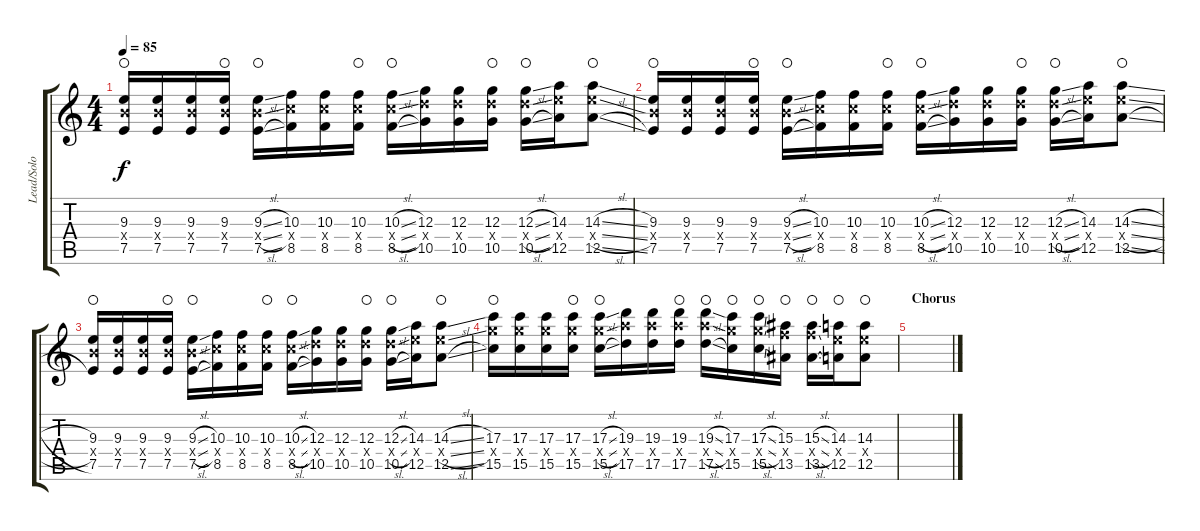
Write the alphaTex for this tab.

\track ("Lead/Solo Guitar" "Lead/Solo ") {instrument distortionguitar}
\staff {score tabs}
\tuning (E4 B3 G3 D3 A2 D2) {hide}
\ts (4 4)
\tempo 85
\clef g2
\ks c
(9.3 9.4{x} 7.5).16{dy f waho} (9.3 9.4{x} 7.5).16 (9.3 9.4{x} 7.5).16 (9.3 9.4{x} 7.5).16{waho} (9.3{sl} 9.4{sl x} 7.5{sl}).16{waho} (10.3 10.4{x} 8.5).16 (10.3 10.4{x} 8.5).16 (10.3 10.4{x} 8.5).16{waho} (10.3{sl} 10.4{sl x} 8.5{sl}).16{waho} (12.3 12.4{x} 10.5).16 (12.3 12.4{x} 10.5).16 (12.3 12.4{x} 10.5).16{waho} (12.3{sl} 12.4{sl x} 10.5{sl}).16{waho} (14.3 14.4{x} 12.5).16 (14.3{sl} 14.4{sl x} 12.5{sl}).8{waho} |
(9.3 9.4{x} 7.5).16{waho} (9.3 9.4{x} 7.5).16 (9.3 9.4{x} 7.5).16 (9.3 9.4{x} 7.5).16{waho} (9.3{sl} 9.4{sl x} 7.5{sl}).16{waho} (10.3 10.4{x} 8.5).16 (10.3 10.4{x} 8.5).16 (10.3 10.4{x} 8.5).16{waho} (10.3{sl} 10.4{sl x} 8.5{sl}).16{waho} (12.3 12.4{x} 10.5).16 (12.3 12.4{x} 10.5).16 (12.3 12.4{x} 10.5).16{waho} (12.3{sl} 12.4{sl x} 10.5{sl}).16{waho} (14.3 14.4{x} 12.5).16 (14.3{sl} 14.4{sl x} 12.5{sl}).8{waho} |
(9.3 9.4{x} 7.5).16{waho} (9.3 9.4{x} 7.5).16 (9.3 9.4{x} 7.5).16 (9.3 9.4{x} 7.5).16{waho} (9.3{sl} 9.4{sl x} 7.5{sl}).16{waho} (10.3 10.4{x} 8.5).16 (10.3 10.4{x} 8.5).16 (10.3 10.4{x} 8.5).16{waho} (10.3{sl} 10.4{sl x} 8.5{sl}).16{waho} (12.3 12.4{x} 10.5).16 (12.3 12.4{x} 10.5).16 (12.3 12.4{x} 10.5).16{waho} (12.3{sl} 12.4{sl x} 10.5{sl}).16{waho} (14.3 14.4{x} 12.5).16 (14.3{sl} 14.4{sl x} 12.5{sl}).8{waho} |
(17.3 17.4{x} 15.5).16{waho} (17.3 17.4{x} 15.5).16 (17.3 17.4{x} 15.5).16 (17.3 17.4{x} 15.5).16{waho} (17.3{sl} 17.4{sl x} 15.5{sl}).16{waho} (19.3 19.4{x} 17.5).16 (19.3 19.4{x} 17.5).16 (19.3 19.4{x} 17.5).16{waho} (19.3{sl} 19.4{sl x} 17.5{sl}).16{waho} (17.3 17.4{x} 15.5).16{waho} (17.3{sl} 17.4{sl x} 15.5{sl}).16{waho} (15.3 15.4{x} 13.5).16{waho} (15.3{sl} 15.4{sl x} 13.5{sl}).16{waho} (14.3 14.4{x} 12.5).16{waho} (14.3 14.4{x} 12.5).8{waho} |
\section ("" "Chorus")
